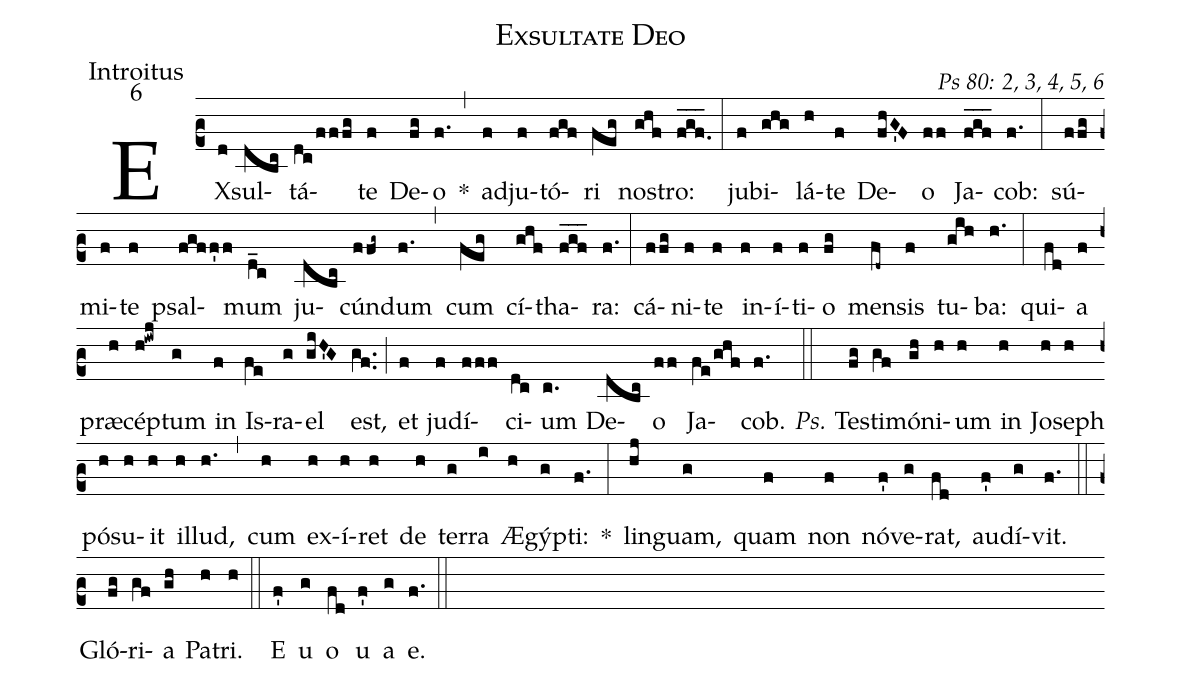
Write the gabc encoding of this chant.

name: Exsultate Deo;
office-part: Introitus;
mode: 6;
commentary: Ps 80: 2, 3, 4, 5, 6;
%%
(c2) EX(d)sul(dbc)tá(dc/fffg)te(f) De(fg)o(f.) *(,) ad(f)ju(f)tó(fgf)ri(feg) nos(ghf)tro:(f_g_f._) (:)
ju(f)bi(ghg)lá(h)te(f) De(fhG'F)o(ff) Ja(f_g_f_)cob:(f.) (:)
sú(ffg)mi(f)te(f) psal(fgff'f)mum(d_c) ju(dbc)cún(ffg~)dum(f.) (,) cum(feg) cí(ghf)tha(f_g_f_)ra:(f.) (:)
cá(ffg)ni(f)te(f) in(f)í(f)ti(f)o(fg) men(fd~)sis(f) tu(gih)ba:(h.) (:)
qui(fd)a(f) præ(h)cép(h!iwj)tum(g) in(f) Is(fe)ra(g)el(giH'G) est,(gf..) (;) et(f) ju(f)dí(fff)ci(dc)um(c.) De(dbc)o(ff) Ja(fe/ghf)cob.(f.) (::)
<i>Ps.</i> Tes(fg)ti(gf)mó(gh)ni(h)um(h) in(h) Jo(h)seph(h) pó(h)su(h)it(h) il(h)lud,(h.) (,) cum(h) ex(h)í(h)ret(h) de(h) ter(g)ra(i) Æ(h)gýp(g)ti:(f.) *(:)
lin(hj)guam,(g) quam(f) non(f) nó(f')ve(g)rat,(fd) au(f')dí(g)vit.(f.) (::)
Gló(fg)ri(gf)a(gh) Pa(h)tri.(h) (::)
<eu>E(f') u(g) o(fd) u(f') a(g) e.</eu>(f.) (::)
